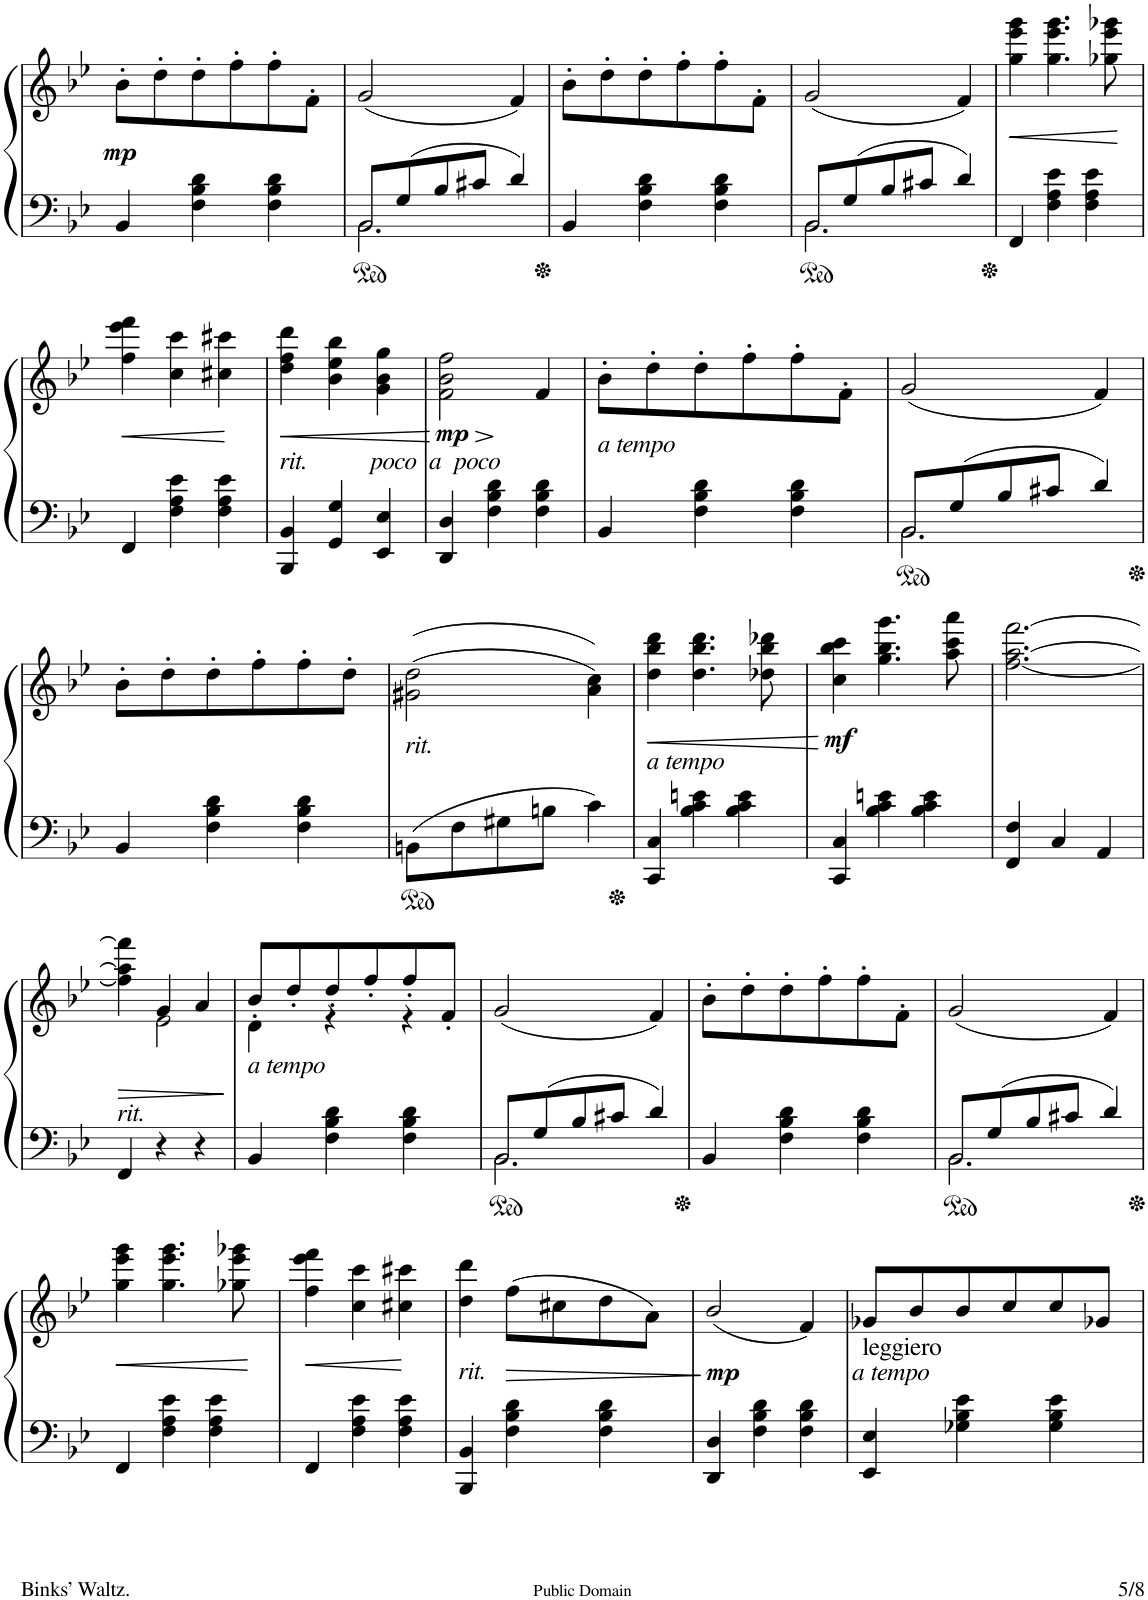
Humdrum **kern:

**kern	**kern	**dynam
*part1	*part1	*part1
*staff2	*staff1	*staff1/2
*I"Piano	*	*
*I'Pno.	*	*
!!LO:PB:g=z
*clefF4	*clefG2	*
*k[b-e-]	*k[b-e-]	*
*B-:	*B-:	*
*M3/4	*M3/4	*
=56	=56	=56
!	!	!LO:DY:b
4BB-/	8b-'\L	mp
.	8dd'\	.
4F\ 4B-\ 4d\	8dd'\	.
.	8ff'\	.
4F\ 4B-\ 4d\	8ff'\	.
.	8f'\J	.
=57	=57	=57
*^	*	*
!LO:N:head=open	!LO:N:head=open	!	!
8BB-/L	2.BB-\	2g/	.
8G/	.	.	.
8B-/	.	.	.
8c#X/J	.	.	.
4d/	.	4f/	.
*v	*v	*	*
=58	=58	=58
4BB-/	8b-'\L	.
.	8dd'\	.
4F\ 4B-\ 4d\	8dd'\	.
.	8ff'\	.
4F\ 4B-\ 4d\	8ff'\	.
.	8f'\J	.
=59	=59	=59
*^	*	*
!LO:N:head=open	!LO:N:head=open	!	!
8BB-/L	2.BB-\	(2g/	.
8G/	.	.	.
8B-/	.	.	.
8c#X/J	.	.	.
4d/	.	4f/)	.
*v	*v	*	*
=60	=60	=60
!	!	!LO:HP:b
4FF/	4gg\ 4eee-\ 4ggg\	<
4F\ 4A\ 4e-\	4.gg\ 4.eee-\ 4.ggg\	.
4F\ 4A\ 4e-\	.	.
.	8gg-X\ 8eee-\ 8ggg-X\	.
.	.	[
!!LO:LB:g=z
=61	=61	=61
!	!	!LO:HP:b
4FF/	4ff\ 4eee-\ 4fff\	<
4F\ 4A\ 4e-\	4cc\ 4ccc\	.
4F\ 4A\ 4e-\	4cc#X\ 4ccc#X\	.
.	.	[
=62	=62	=62
!	!LO:TX:b:i:t=rit.          poco  a  poco	!
!	!	!LO:HP:b
4BBB-/ 4BB-/	4dd\ 4ff\ 4ddd\	<
4GG/ 4G/	4b-\ 4ee-\ 4bb-\	.
4EE-/ 4E-/	4g\ 4b-\ 4gg\	.
.	.	[
=63	=63	=63
!	!	!LO:HP:b
!	!	!LO:DY:n=1:b
4DD/ 4D/	2f\ 2b-\ 2ff\	> mp
4F\ 4B-\ 4d\	.	.
4F\ 4B-\ 4d\	4f/	.
.	.	]
=64	=64	=64
!	!LO:TX:b:i:t=a tempo	!
4BB-/	8b-'\L	.
.	8dd'\	.
4F\ 4B-\ 4d\	8dd'\	.
.	8ff'\	.
4F\ 4B-\ 4d\	8ff'\	.
.	8f'\J	.
=65	=65	=65
*^	*	*
!LO:N:head=open	!LO:N:head=open	!	!
8BB-/L	2.BB-\	(2g/	.
8G/	.	.	.
8B-/	.	.	.
8c#X/J	.	.	.
4d/	.	4f/)	.
*v	*v	*	*
!!LO:LB:g=z
=66	=66	=66
4BB-/	8b-'\L	.
.	8dd'\	.
4F\ 4B-\ 4d\	8dd'\	.
.	8ff'\	.
4F\ 4B-\ 4d\	8ff'\	.
.	8dd'\J	.
=67	=67	=67
!	!LO:TX:b:i:t=rit.	!
8BBn\L	((2g#X\ 2dd\	.
8F\	.	.
8G#X\	.	.
8Bn\J	.	.
4c\	4a\ 4cc\))	.
=68	=68	=68
!	!LO:TX:b:i:t=a tempo	!
!	!	!LO:HP:b
4CC/ 4C/	4dd\ 4bb-\ 4ddd\	<
4B-\ 4c\ 4en\	4.dd\ 4.bb-\ 4.ddd\	.
4B-\ 4c\ 4e\	.	.
.	8dd-X\ 8bb-\ 8ddd-X\	.
.	.	[
=69	=69	=69
!	!	!LO:DY:b
4CC/ 4C/	4cc\ 4bb-\ 4ccc\	mf
4B-\ 4c\ 4en\	4.gg\ 4.bb-\ 4.ggg\	.
4B-\ 4c\ 4e\	.	.
.	8aa\ 8ccc\ 8aaa\	.
=70	=70	=70
4FF/ 4F/	[2.ff\ [2.aa\ [2.fff\	.
4C/	.	.
4AA/	.	.
!!LO:LB:g=z
=71	=71	=71
!	!LO:TX:b:i:t=rit.	!
!	!	!LO:HP:b
*	*^	*
4FF/	4ff\] 4aa\] 4fff\]	4ryy	>
4r	4g/	2e-\	.
4r	4a/	.	.
*	*v	*v	*
.	.	]
=72	=72	=72
*	*^	*
!	!LO:TX:b:i:t=a tempo	!	!
4BB-/	8b-'</L	4d\	.
.	8dd'</	.	.
4F\ 4B-\ 4d\	8dd'</	4r	.
.	8ff'</	.	.
4F\ 4B-\ 4d\	8ff'</	4r	.
.	8f'</J	.	.
*	*v	*v	*
=73	=73	=73
*^	*	*
!LO:N:head=open	!LO:N:head=open	!	!
8BB-/L	2.BB-\	(2g/	.
8G/	.	.	.
8B-/	.	.	.
8c#X/J	.	.	.
4d/	.	4f/)	.
*v	*v	*	*
=74	=74	=74
4BB-/	8b-'\L	.
.	8dd'\	.
4F\ 4B-\ 4d\	8dd'\	.
.	8ff'\	.
4F\ 4B-\ 4d\	8ff'\	.
.	8f'\J	.
=75	=75	=75
*^	*	*
!LO:N:head=open	!LO:N:head=open	!	!
8BB-/L	2.BB-\	(2g/	.
8G/	.	.	.
8B-/	.	.	.
8c#X/J	.	.	.
4d/	.	4f/)	.
*v	*v	*	*
!!LO:LB:g=z
=76	=76	=76
!	!	!LO:HP:b
4FF/	4gg\ 4eee-\ 4ggg\	<
4F\ 4A\ 4e-\	4.gg\ 4.eee-\ 4.ggg\	.
4F\ 4A\ 4e-\	.	.
.	8gg-X\ 8eee-\ 8ggg-X\	.
.	.	[
=77	=77	=77
!	!	!LO:HP:b
4FF/	4ff\ 4eee-\ 4fff\	<
4F\ 4A\ 4e-\	4cc\ 4ccc\	.
4F\ 4A\ 4e-\	4cc#X\ 4ccc#X\	.
.	.	[
=78	=78	=78
!	!LO:TX:b:i:t=rit.	!
4BBB-/ 4BB-/	4dd\ 4ddd\	.
!	!	!LO:HP:b
4F\ 4B-\ 4d\	(8ff\L	>
.	8cc#X\	.
4F\ 4B-\ 4d\	8dd\	.
.	8a\J)	.
.	.	]
=79	=79	=79
!	!	!LO:DY:b
4DD/ 4D/	(2b-/	mp
4F\ 4B-\ 4d\	.	.
4F\ 4B-\ 4d\	4f/)	.
=80	=80	=80
!	!LO:TX:b:i:t=a tempo	!
!	!LO:TX:b:t=leggiero	!
4EE-/ 4E-/	8g-X/L	.
.	8b-/	.
4G-X\ 4B-\ 4e-\	8b-/	.
.	8cc/	.
4G-\ 4B-\ 4e-\	8cc/	.
.	8g-X/J	.
=	=	=
*-	*-	*-
